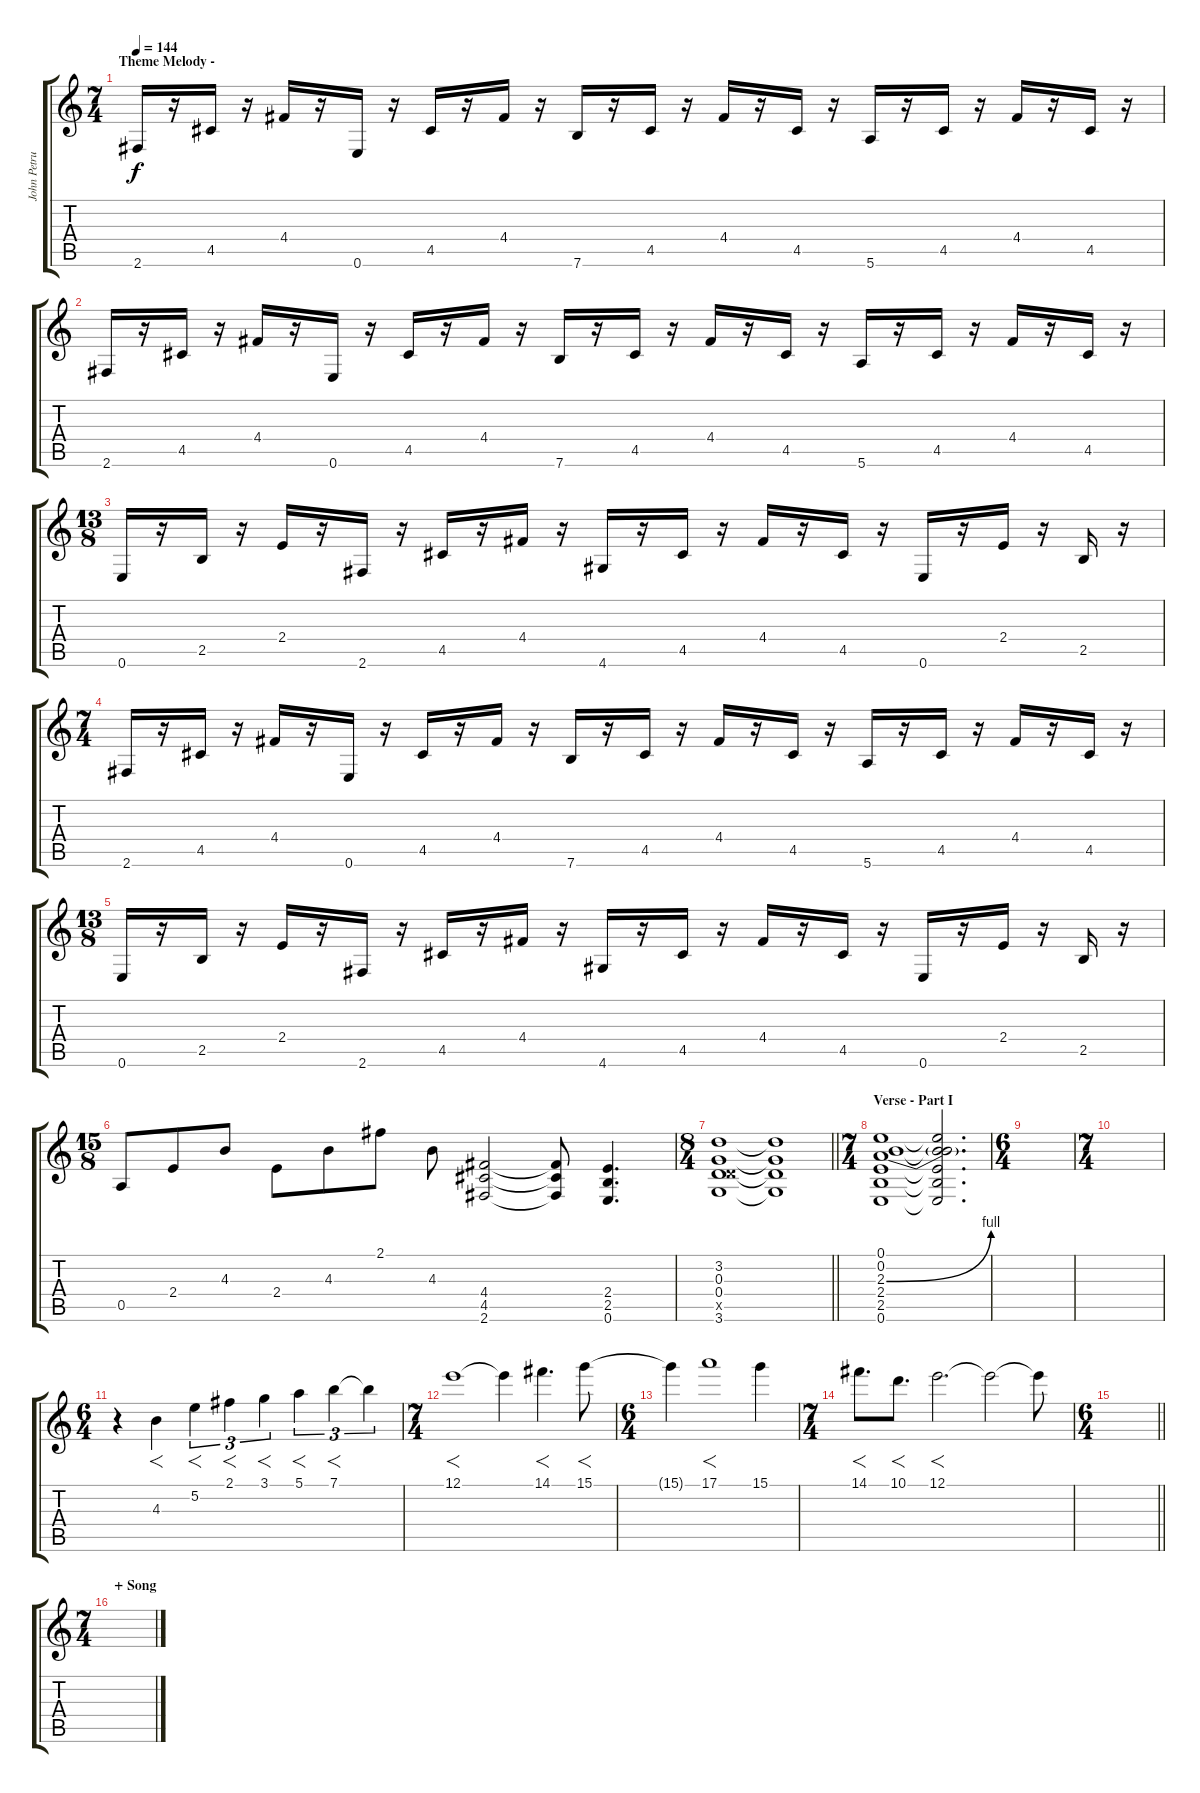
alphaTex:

\track ("John Petrucci - 1" "John Petru") {instrument distortionguitar}
\staff {score tabs}
\tuning (E4 B3 G3 D3 A2 E2) {hide}
\ts (7 4)
\section ("" "Theme Melody -")
\tempo 144
\clef g2
\ks c
2.6.16{dy f} r.16 4.5.16 r.16 4.4.16 r.16 0.6.16 r.16 4.5.16 r.16 4.4.16 r.16 7.6.16 r.16 4.5.16 r.16 4.4.16 r.16 4.5.16 r.16 5.6.16 r.16 4.5.16 r.16 4.4.16 r.16 4.5.16 r.16 |
2.6.16 r.16 4.5.16 r.16 4.4.16 r.16 0.6.16 r.16 4.5.16 r.16 4.4.16 r.16 7.6.16 r.16 4.5.16 r.16 4.4.16 r.16 4.5.16 r.16 5.6.16 r.16 4.5.16 r.16 4.4.16 r.16 4.5.16 r.16 |
\ts (13 8)
0.6.16 r.16 2.5.16 r.16 2.4.16 r.16 2.6.16 r.16 4.5.16 r.16 4.4.16 r.16 4.6.16 r.16 4.5.16 r.16 4.4.16 r.16 4.5.16 r.16 0.6.16 r.16 2.4.16 r.16 2.5.16 r.16 |
\ts (7 4)
2.6.16 r.16 4.5.16 r.16 4.4.16 r.16 0.6.16 r.16 4.5.16 r.16 4.4.16 r.16 7.6.16 r.16 4.5.16 r.16 4.4.16 r.16 4.5.16 r.16 5.6.16 r.16 4.5.16 r.16 4.4.16 r.16 4.5.16 r.16 |
\ts (13 8)
0.6.16 r.16 2.5.16 r.16 2.4.16 r.16 2.6.16 r.16 4.5.16 r.16 4.4.16 r.16 4.6.16 r.16 4.5.16 r.16 4.4.16 r.16 4.5.16 r.16 0.6.16 r.16 2.4.16 r.16 2.5.16 r.16 |
\ts (15 8)
0.5.8 2.4.8 4.3.8 2.4.8 4.3.8 2.1.8 4.3.8 (4.4 4.5 2.6).2 (4.4{t} 4.5{t} 2.6{t}).8 (2.4 2.5 0.6).4{d} |
\ts (8 4)
\barLineRight lightlight
(3.2 0.3 0.4 5.5{x} 3.6).1 (3.2{t} 0.3{t} 0.4{t} 3.6{t}).1 |
\ts (7 4)
\section ("" "Verse - Part I")
(0.1 0.2 2.3{be (bend 0 0 60 4)} 2.4 2.5 0.6).1 (0.1{t} 0.2{t} 2.3{t} 2.4{t} 2.5{t} 0.6{t}).2{d} |
\ts (6 4)
|
\ts (7 4)
|
\ts (6 4)
r.4 4.3.4{f} 5.2.4{f tu (3 2)} 2.1.4{f tu (3 2)} 3.1.4{f tu (3 2)} 5.1.4{f tu (3 2)} 7.1.4{f tu (3 2)} 7.1{t}.4{tu (3 2)} |
\ts (7 4)
12.1.1{f} 12.1{t}.4 14.1.4{f d} 15.1.8{f} |
\ts (6 4)
15.1{t}.4 17.1.1{f} 15.1.4 |
\ts (7 4)
14.1.8{f d} 10.1.8{f d} 12.1.2{f d} 12.1{t}.2 12.1{t}.8 |
\ts (6 4)
\barLineRight lightlight
|
\ts (7 4)
\section ("" "+ Song")
